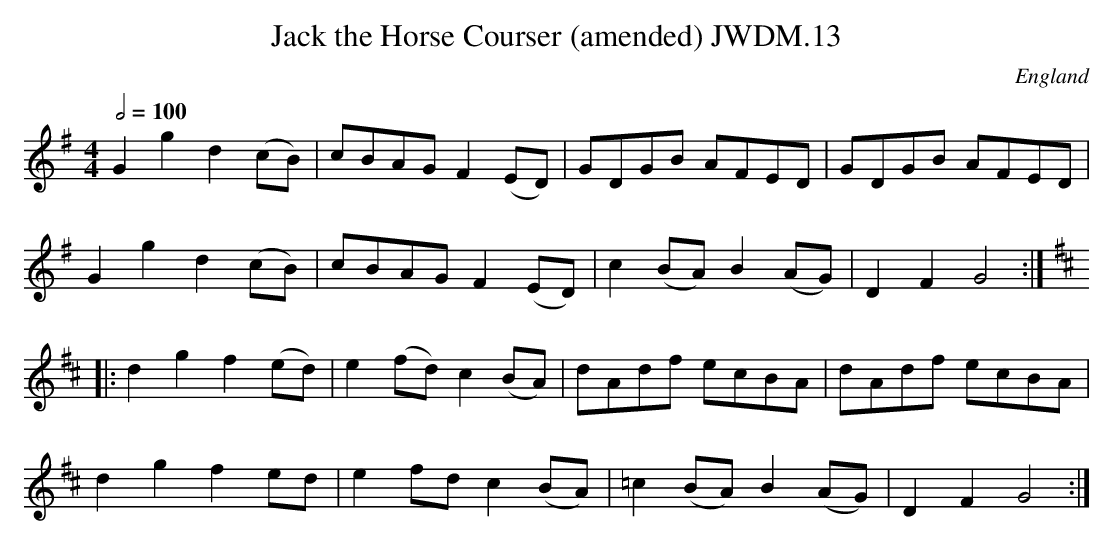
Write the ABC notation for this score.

X:1
T:Jack the Horse Courser (amended) JWDM.13
M:4/4
L:1/8
Q:1/2=100
O:England
K:G
G2g2d2(cB)|cBAG F2 (ED)|GDGB AFED|GDGB AFED|!
G2g2d2(cB)|cBAG F2 (ED)|c2(BA)B2(AG)|D2F2G4:|!
K:D
|:d2g2f2(ed)|e2(fd)c2(BA)|dAdf ecBA|dAdf ecBA|!
d2g2f2ed|e2fdc2(BA)|=c2(BA)B2(AG)|D2F2G4:|]
